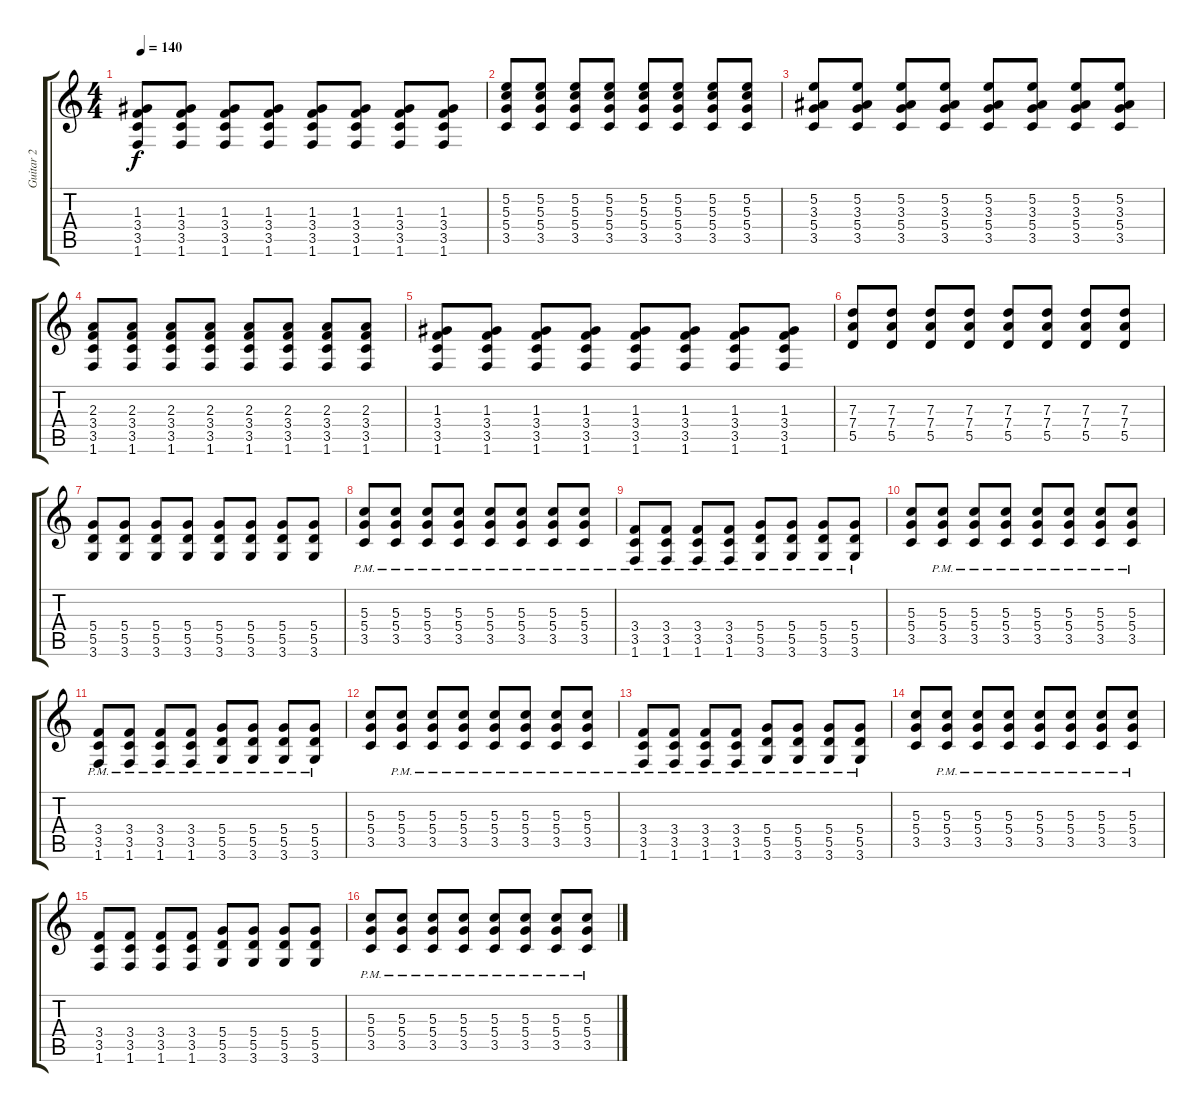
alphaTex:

\track ("Guitar 2" "Guitar 2") {instrument distortionguitar}
\staff {score tabs}
\tuning (E4 B3 G3 D3 A2 E2) {hide}
\ts (4 4)
\tempo 140
\clef g2
\ks c
(1.3 3.4 3.5 1.6).8{dy f} (1.3 3.4 3.5 1.6).8 (1.3 3.4 3.5 1.6).8 (1.3 3.4 3.5 1.6).8 (1.3 3.4 3.5 1.6).8 (1.3 3.4 3.5 1.6).8 (1.3 3.4 3.5 1.6).8 (1.3 3.4 3.5 1.6).8 |
(5.2 5.3 5.4 3.5).8 (5.2 5.3 5.4 3.5).8 (5.2 5.3 5.4 3.5).8 (5.2 5.3 5.4 3.5).8 (5.2 5.3 5.4 3.5).8 (5.2 5.3 5.4 3.5).8 (5.2 5.3 5.4 3.5).8 (5.2 5.3 5.4 3.5).8 |
(5.2 3.3 5.4 3.5).8 (5.2 3.3 5.4 3.5).8 (5.2 3.3 5.4 3.5).8 (5.2 3.3 5.4 3.5).8 (5.2 3.3 5.4 3.5).8 (5.2 3.3 5.4 3.5).8 (5.2 3.3 5.4 3.5).8 (5.2 3.3 5.4 3.5).8 |
(2.3 3.4 3.5 1.6).8 (2.3 3.4 3.5 1.6).8 (2.3 3.4 3.5 1.6).8 (2.3 3.4 3.5 1.6).8 (2.3 3.4 3.5 1.6).8 (2.3 3.4 3.5 1.6).8 (2.3 3.4 3.5 1.6).8 (2.3 3.4 3.5 1.6).8 |
(1.3 3.4 3.5 1.6).8 (1.3 3.4 3.5 1.6).8 (1.3 3.4 3.5 1.6).8 (1.3 3.4 3.5 1.6).8 (1.3 3.4 3.5 1.6).8 (1.3 3.4 3.5 1.6).8 (1.3 3.4 3.5 1.6).8 (1.3 3.4 3.5 1.6).8 |
(7.3 7.4 5.5).8 (7.3 7.4 5.5).8 (7.3 7.4 5.5).8 (7.3 7.4 5.5).8 (7.3 7.4 5.5).8 (7.3 7.4 5.5).8 (7.3 7.4 5.5).8 (7.3 7.4 5.5).8 |
(5.4 5.5 3.6).8 (5.4 5.5 3.6).8 (5.4 5.5 3.6).8 (5.4 5.5 3.6).8 (5.4 5.5 3.6).8 (5.4 5.5 3.6).8 (5.4 5.5 3.6).8 (5.4 5.5 3.6).8 |
(5.3{pm} 5.4{pm} 3.5{pm}).8 (5.3{pm} 5.4{pm} 3.5{pm}).8 (5.3{pm} 5.4{pm} 3.5{pm}).8 (5.3{pm} 5.4{pm} 3.5{pm}).8 (5.3{pm} 5.4{pm} 3.5{pm}).8 (5.3{pm} 5.4{pm} 3.5{pm}).8 (5.3{pm} 5.4{pm} 3.5{pm}).8 (5.3{pm} 5.4{pm} 3.5{pm}).8 |
(3.4{pm} 3.5{pm} 1.6{pm}).8 (3.4{pm} 3.5{pm} 1.6{pm}).8 (3.4{pm} 3.5{pm} 1.6{pm}).8 (3.4{pm} 3.5{pm} 1.6{pm}).8 (5.4{pm} 5.5{pm} 3.6{pm}).8 (5.4{pm} 5.5{pm} 3.6{pm}).8 (5.4{pm} 5.5{pm} 3.6{pm}).8 (5.4{pm} 5.5{pm} 3.6{pm}).8 |
(5.3 5.4 3.5).8 (5.3{pm} 5.4{pm} 3.5{pm}).8 (5.3{pm} 5.4{pm} 3.5{pm}).8 (5.3{pm} 5.4{pm} 3.5{pm}).8 (5.3{pm} 5.4{pm} 3.5{pm}).8 (5.3{pm} 5.4{pm} 3.5{pm}).8 (5.3{pm} 5.4{pm} 3.5{pm}).8 (5.3{pm} 5.4{pm} 3.5{pm}).8 |
(3.4{pm} 3.5{pm} 1.6{pm}).8 (3.4{pm} 3.5{pm} 1.6{pm}).8 (3.4{pm} 3.5{pm} 1.6{pm}).8 (3.4{pm} 3.5{pm} 1.6{pm}).8 (5.4{pm} 5.5{pm} 3.6{pm}).8 (5.4{pm} 5.5{pm} 3.6{pm}).8 (5.4{pm} 5.5{pm} 3.6{pm}).8 (5.4{pm} 5.5{pm} 3.6{pm}).8 |
(5.3 5.4 3.5).8 (5.3{pm} 5.4{pm} 3.5{pm}).8 (5.3{pm} 5.4{pm} 3.5{pm}).8 (5.3{pm} 5.4{pm} 3.5{pm}).8 (5.3{pm} 5.4{pm} 3.5{pm}).8 (5.3{pm} 5.4{pm} 3.5{pm}).8 (5.3{pm} 5.4{pm} 3.5{pm}).8 (5.3{pm} 5.4{pm} 3.5{pm}).8 |
(3.4{pm} 3.5{pm} 1.6{pm}).8 (3.4{pm} 3.5{pm} 1.6{pm}).8 (3.4{pm} 3.5{pm} 1.6{pm}).8 (3.4{pm} 3.5{pm} 1.6{pm}).8 (5.4{pm} 5.5{pm} 3.6{pm}).8 (5.4{pm} 5.5{pm} 3.6{pm}).8 (5.4{pm} 5.5{pm} 3.6{pm}).8 (5.4{pm} 5.5{pm} 3.6{pm}).8 |
(5.3 5.4 3.5).8 (5.3{pm} 5.4{pm} 3.5{pm}).8 (5.3{pm} 5.4{pm} 3.5{pm}).8 (5.3{pm} 5.4{pm} 3.5{pm}).8 (5.3{pm} 5.4{pm} 3.5{pm}).8 (5.3{pm} 5.4{pm} 3.5{pm}).8 (5.3{pm} 5.4{pm} 3.5{pm}).8 (5.3{pm} 5.4{pm} 3.5{pm}).8 |
(3.4 3.5 1.6).8 (3.4 3.5 1.6).8 (3.4 3.5 1.6).8 (3.4 3.5 1.6).8 (5.4 5.5 3.6).8 (5.4 5.5 3.6).8 (5.4 5.5 3.6).8 (5.4 5.5 3.6).8 |
(5.3{pm} 5.4{pm} 3.5{pm}).8 (5.3{pm} 5.4{pm} 3.5{pm}).8 (5.3{pm} 5.4{pm} 3.5{pm}).8 (5.3{pm} 5.4{pm} 3.5{pm}).8 (5.3{pm} 5.4{pm} 3.5{pm}).8 (5.3{pm} 5.4{pm} 3.5{pm}).8 (5.3{pm} 5.4{pm} 3.5{pm}).8 (5.3{pm} 5.4{pm} 3.5{pm}).8
